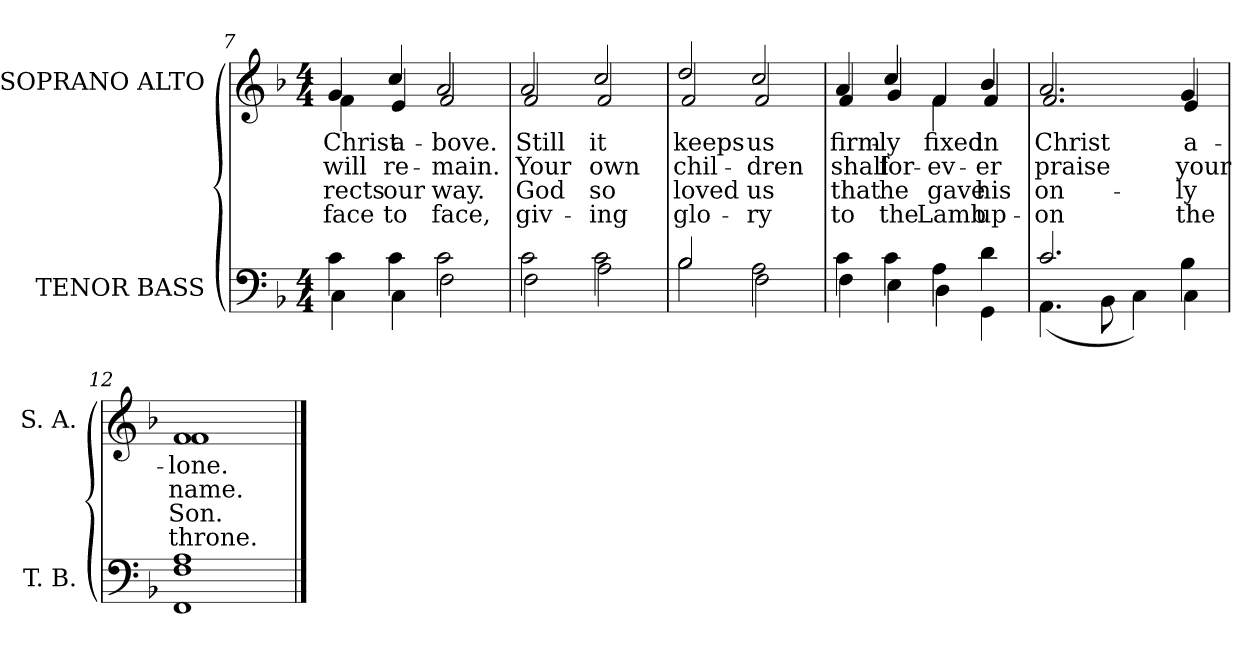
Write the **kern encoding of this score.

**kern	**kern	**text	**text	**text	**text
*part2	*part1	*part1	*part1	*part1	*part1
*staff2	*staff1	*staff1	*staff1	*staff1	*staff1
*I"TENOR BASS	*I"SOPRANO ALTO	*	*	*	*
*I'T. B.	*I'S. A.	*	*	*	*
*clefF4	*clefG2	*	*	*	*
*k[b-]	*k[b-]	*	*	*	*
*F:	*F:	*	*	*	*
*M4/4	*M4/4	*	*	*	*
=7	=7	=7	=7	=7	=7
*^	*	*	*	*	*
!	!	!	!LO:LY:b:color=#000000	!LO:LY:b:color=#000000	!LO:LY:b:color=#000000	!LO:LY:b:color=#000000
*	*	*^	*	*	*	*
4ci\	4Ci\	4gi/	4fi\	Christ	will	-rects	face
!	!	!	!	!LO:LY:b:color=#000000	!LO:LY:b:color=#000000	!LO:LY:b:color=#000000	!LO:LY:b:color=#000000
4ci\	4Ci\	4cci/	4ei/	a-	re-	our	to
!	!	!	!	!LO:LY:b:color=#000000	!LO:LY:b:color=#000000	!LO:LY:b:color=#000000	!LO:LY:b:color=#000000
2ci\	2Fi\	2ai/	2fi/	-bove.	-main.	way.	face,
=8	=8	=8	=8	=8	=8	=8	=8
!	!	!	!	!LO:LY:b:color=#000000	!LO:LY:b:color=#000000	!LO:LY:b:color=#000000	!LO:LY:b:color=#000000
2ci\	2Fi\	2ai/	2fi/	Still	Your	God	giv-
!	!	!	!	!LO:LY:b:color=#000000	!LO:LY:b:color=#000000	!LO:LY:b:color=#000000	!LO:LY:b:color=#000000
2ci\	2Ai\	2cci/	2fi/	it	own	so	-ing
!!LO:LB:g=z	!!
=9	=9	=9	=9	=9	=9	=9	=9
!	!	!	!	!LO:LY:b:color=#000000	!LO:LY:b:color=#000000	!LO:LY:b:color=#000000	!LO:LY:b:color=#000000
2B-i/	2B-i\	2ddi/	2fi/	keeps	chil-	loved	glo-
!	!	!	!	!LO:LY:b:color=#000000	!LO:LY:b:color=#000000	!LO:LY:b:color=#000000	!LO:LY:b:color=#000000
2Ai\	2Fi\	2cci/	2fi/	us	-dren	us	-ry
=10	=10	=10	=10	=10	=10	=10	=10
!	!	!	!	!LO:LY:b:color=#000000	!LO:LY:b:color=#000000	!LO:LY:b:color=#000000	!LO:LY:b:color=#000000
4ci\	4Fi\	4ai/	4fi/	firm-	shall	that	to
!	!	!	!	!LO:LY:b:color=#000000	!LO:LY:b:color=#000000	!LO:LY:b:color=#000000	!LO:LY:b:color=#000000
4ci\	4Ei\	4cci/	4gi/	-ly	for-	he	the
!	!	!	!	!LO:LY:b:color=#000000	!LO:LY:b:color=#000000	!LO:LY:b:color=#000000	!LO:LY:b:color=#000000
4Ai\	4Di\	4fi/	4fi\	fixed	-ev-	gave	Lamb
!	!	!	!	!LO:LY:b:color=#000000	!LO:LY:b:color=#000000	!LO:LY:b:color=#000000	!LO:LY:b:color=#000000
4di\	4GGi\	4b-i/	4fi/	in	-er	his	up-
=11	=11	=11	=11	=11	=11	=11	=11
!	!	!	!	!LO:LY:b:color=#000000	!LO:LY:b:color=#000000	!LO:LY:b:color=#000000	!LO:LY:b:color=#000000
2.ci/	(4.AAi\	2.ai/	2.fi/	Christ	praise	on-	-on
.	8BB-i\	.	.	.	.	.	.
.	4Ci\)	.	.	.	.	.	.
!	!	!	!	!LO:LY:b:color=#000000	!LO:LY:b:color=#000000	!LO:LY:b:color=#000000	!LO:LY:b:color=#000000
4B-i\	4Ci\	4gi/	4ei/	a-	your	-ly	the
=12	=12	=12	=12	=12	=12	=12	=12
*	*^	*	*	*	*	*	*
!	!	!	!	!	!LO:LY:b:color=#000000	!LO:LY:b:color=#000000	!LO:LY:b:color=#000000	!LO:LY:b:color=#000000
1FFi	1Ai	1Fi	1fi	1fi	-lone.	name.	Son.	throne.
*v	*v	*v	*	*	*	*	*	*
*	*v	*v	*	*	*	*
==	==	==	==	==	==
*-	*-	*-	*-	*-	*-
